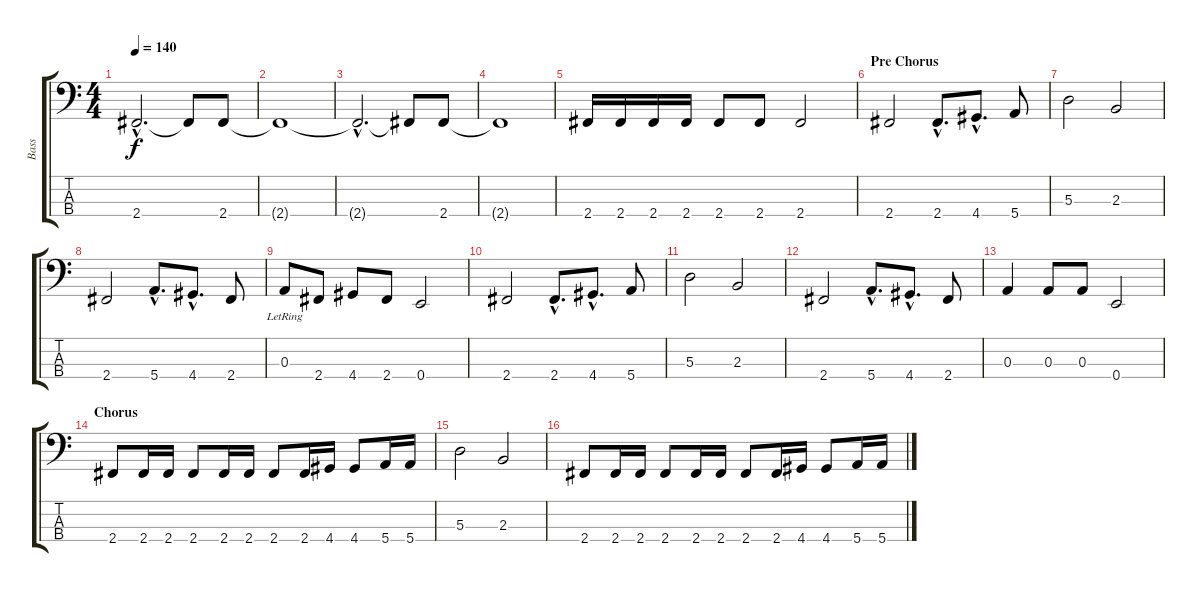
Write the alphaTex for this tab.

\track ("Bass" "Bass") {instrument electricbasspick}
\staff {score tabs}
\tuning (G2 D2 A1 E1) {hide}
\ts (4 4)
\tempo 140
\clef f4
\ks c
2.4{hac t}.2{d dy f} 2.4{t}.8 2.4.8 |
2.4{t}.1 |
2.4{hac t}.2{d} 2.4{t}.8 2.4.8 |
2.4{t}.1 |
2.4.16 2.4.16 2.4.16 2.4.16 2.4.8 2.4.8 2.4.2 |
\section ("" "Pre Chorus")
2.4.2 2.4{hac}.8{d} 4.4{hac}.8{d} 5.4.8 |
5.3.2 2.3.2 |
2.4.2 5.4{hac}.8{d} 4.4{hac}.8{d} 2.4.8 |
0.3{lr}.8 2.4.8 4.4.8 2.4.8 0.4.2 |
2.4.2 2.4{hac}.8{d} 4.4{hac}.8{d} 5.4.8 |
5.3.2 2.3.2 |
2.4.2 5.4{hac}.8{d} 4.4{hac}.8{d} 2.4.8 |
0.3.4 0.3.8 0.3.8 0.4.2 |
\section ("" "Chorus")
2.4.8 2.4.16 2.4.16 2.4.8 2.4.16 2.4.16 2.4.8 2.4.16 4.4.16 4.4.8 5.4.16 5.4.16 |
5.3.2 2.3.2 |
2.4.8 2.4.16 2.4.16 2.4.8 2.4.16 2.4.16 2.4.8 2.4.16 4.4.16 4.4.8 5.4.16 5.4.16
